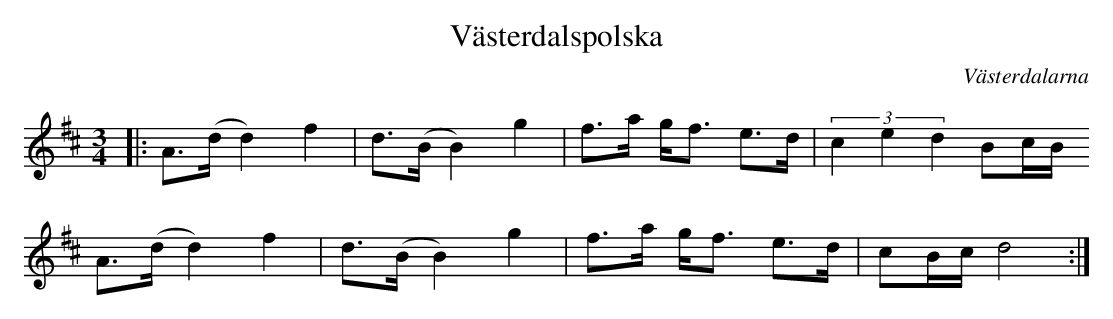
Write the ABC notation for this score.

X:1
T:Västerdalspolska
O:Västerdalarna
M:3/4
L:1/8
K:D
|: A>(d d2) f2 | d>(B B2) g2 | f>a g<f e>d | (3 c2e2d2 Bc/B/
A>(d d2) f2 | d>(B B2) g2 | f>a g<f e>d | cB/c/ d4 :|
